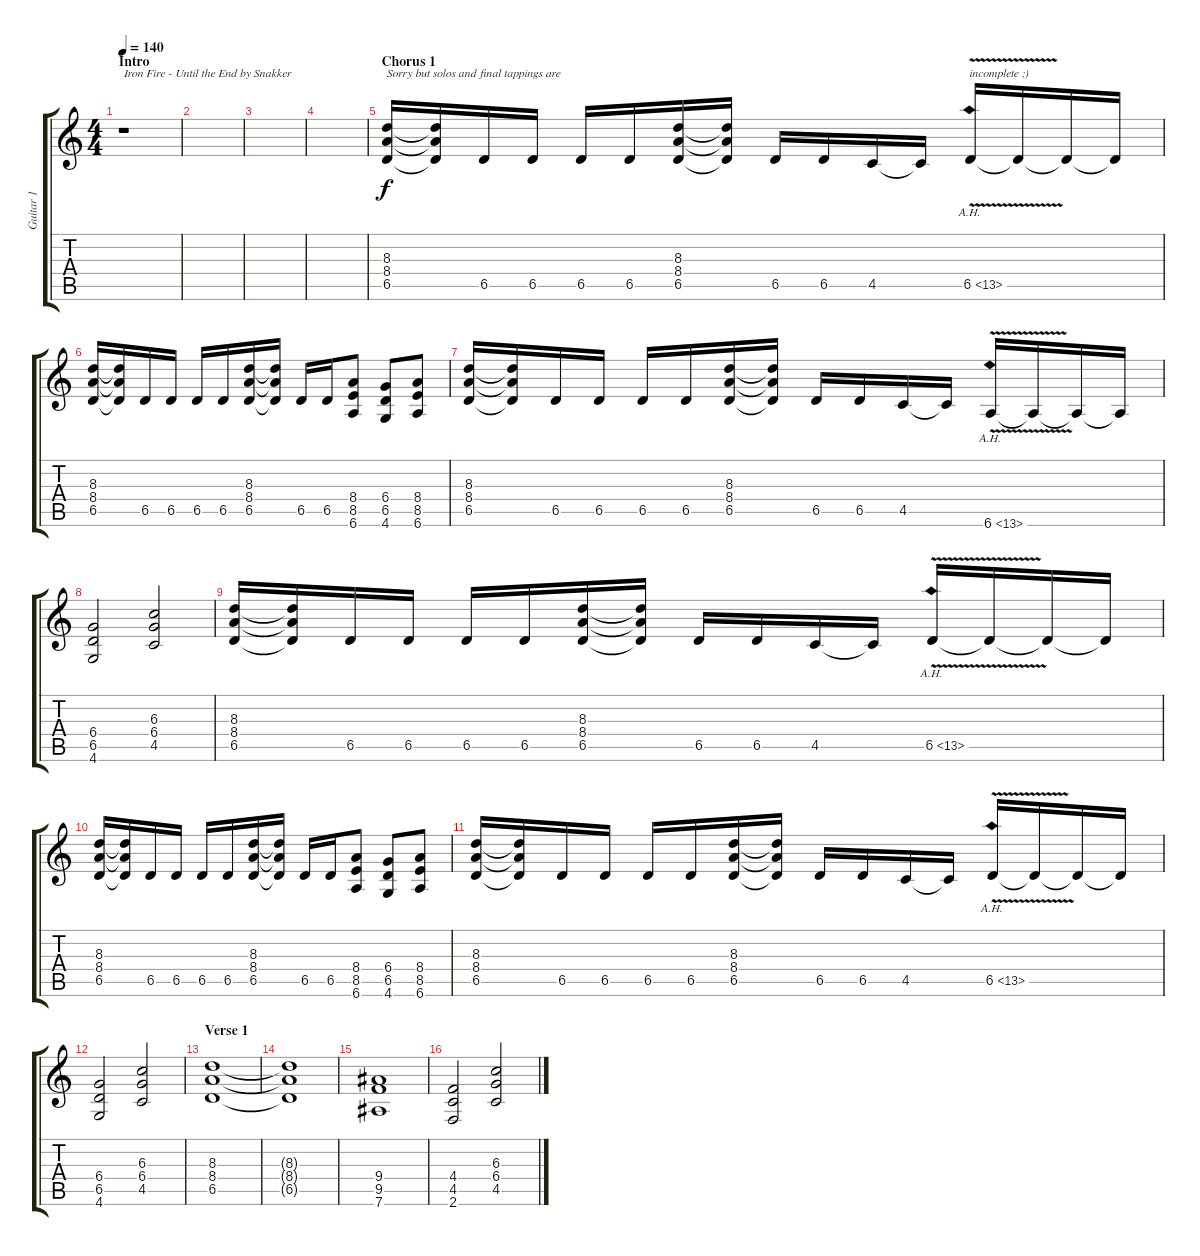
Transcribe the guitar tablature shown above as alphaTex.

\track ("Guitar 1" "Guitar 1") {instrument distortionguitar}
\staff {score tabs}
\tuning (Eb4 Bb3 Gb3 Db3 Ab2 Eb2) {hide}
\ts (4 4)
\section ("" "Intro")
\tempo 140
\clef g2
\ks c
r.1{txt "Iron Fire - Until the End by Snakker" dy f instrument distortionguitar} |
|
|
|
\section ("" "Chorus 1")
(8.3 8.4 6.5).16{txt "Sorry but solos and final tappings are"} (8.3{t} 8.4{t} 6.5{t}).16 6.5.16 6.5.16 6.5.16 6.5.16 (8.3 8.4 6.5).16 (8.3{t} 8.4{t} 6.5{t}).16 6.5.16 6.5.16 4.5.16 4.5{t}.16 6.5{ah 7 v}.16{txt "incomplete ;)"} 6.5{t}.16 6.5{t}.16 6.5{t}.16 |
(8.3 8.4 6.5).16 (8.3{t} 8.4{t} 6.5{t}).16 6.5.16 6.5.16 6.5.16 6.5.16 (8.3 8.4 6.5).16 (8.3{t} 8.4{t} 6.5{t}).16 6.5.16 6.5.16 (8.4 8.5 6.6).8 (6.4 6.5 4.6).8 (8.4 8.5 6.6).8 |
(8.3 8.4 6.5).16 (8.3{t} 8.4{t} 6.5{t}).16 6.5.16 6.5.16 6.5.16 6.5.16 (8.3 8.4 6.5).16 (8.3{t} 8.4{t} 6.5{t}).16 6.5.16 6.5.16 4.5.16 4.5{t}.16 6.6{ah 7 v}.16 6.6{t}.16 6.6{t}.16 6.6{t}.16 |
(6.4 6.5 4.6).2 (6.3 6.4 4.5).2 |
(8.3 8.4 6.5).16 (8.3{t} 8.4{t} 6.5{t}).16 6.5.16 6.5.16 6.5.16 6.5.16 (8.3 8.4 6.5).16 (8.3{t} 8.4{t} 6.5{t}).16 6.5.16 6.5.16 4.5.16 4.5{t}.16 6.5{ah 7 v}.16 6.5{t}.16 6.5{t}.16 6.5{t}.16 |
(8.3 8.4 6.5).16 (8.3{t} 8.4{t} 6.5{t}).16 6.5.16 6.5.16 6.5.16 6.5.16 (8.3 8.4 6.5).16 (8.3{t} 8.4{t} 6.5{t}).16 6.5.16 6.5.16 (8.4 8.5 6.6).8 (6.4 6.5 4.6).8 (8.4 8.5 6.6).8 |
(8.3 8.4 6.5).16 (8.3{t} 8.4{t} 6.5{t}).16 6.5.16 6.5.16 6.5.16 6.5.16 (8.3 8.4 6.5).16 (8.3{t} 8.4{t} 6.5{t}).16 6.5.16 6.5.16 4.5.16 4.5{t}.16 6.5{ah 7 v}.16 6.5{t}.16 6.5{t}.16 6.5{t}.16 |
(6.4 6.5 4.6).2 (6.3 6.4 4.5).2 |
\section ("" "Verse 1")
(8.3 8.4 6.5).1 |
(8.3{t} 8.4{t} 6.5{t}).1 |
(9.4 9.5 7.6).1 |
(4.4 4.5 2.6).2 (6.3 6.4 4.5).2
